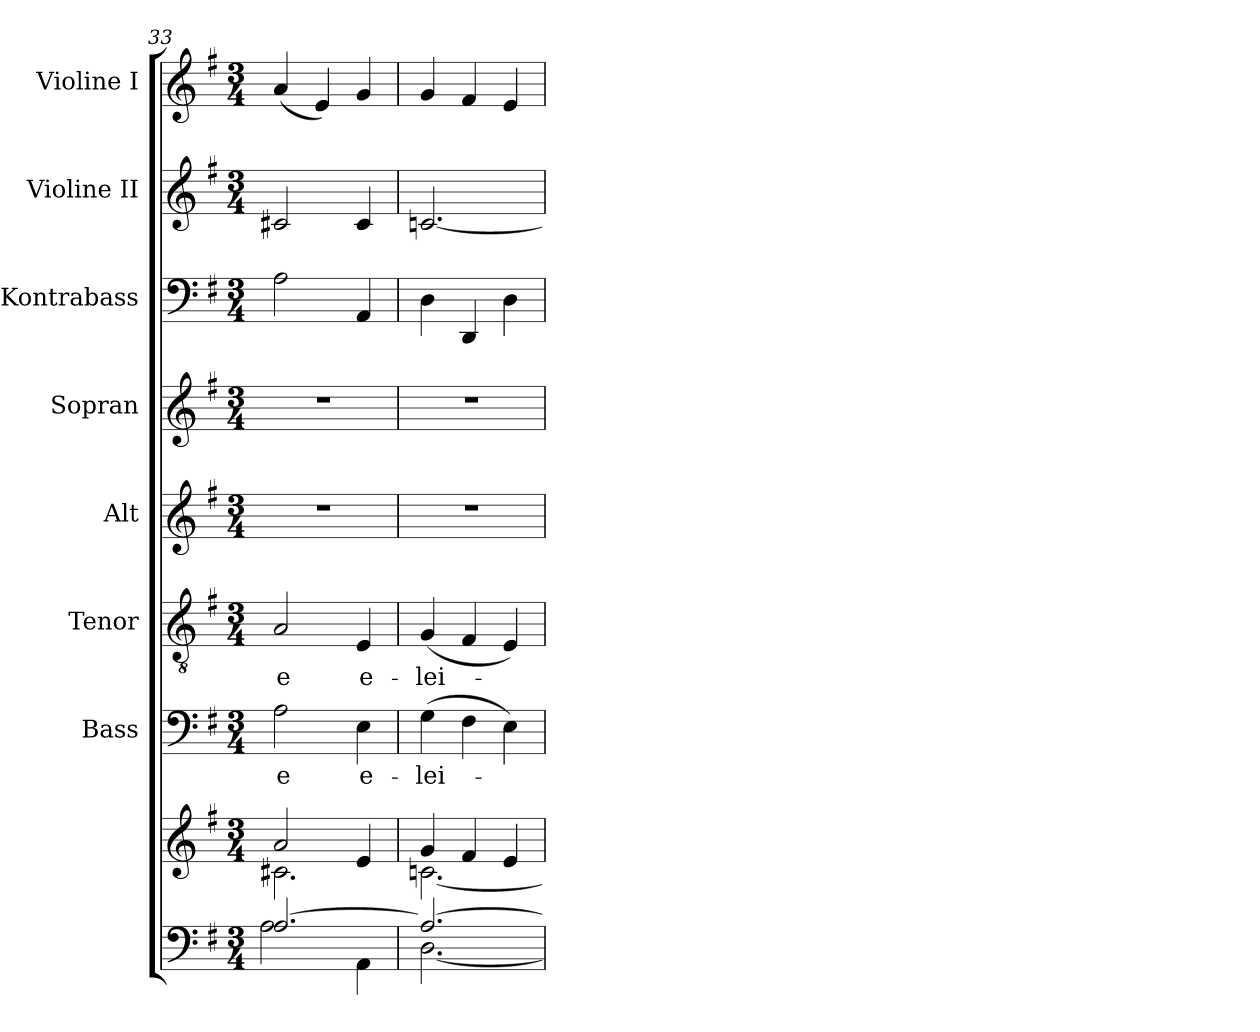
**kern	**kern	**kern	**text	**kern	**text	**kern	**kern	**kern	**kern	**kern
*part8	*part8	*part7	*part7	*part6	*part6	*part5	*part4	*part3	*part2	*part1
*staff9	*staff8	*staff7	*staff7	*staff6	*staff6	*staff5	*staff4	*staff3	*staff2	*staff1
*	*	*I"Bass	*	*I"Tenor	*	*I"Alt	*I"Sopran	*I"Kontrabass	*I"Violine II	*I"Violine I
*	*	*I'B.	*	*I'T.	*	*I'A.	*I'S.	*I'Kb.	*I'Vl. II	*I'Vl. I
!!LO:PB:g=z
*clefF4	*clefG2	*clefF4	*	*clefGv2	*	*clefG2	*clefG2	*clefF4	*clefG2	*clefG2
*	*	*	*	*	*	*	*	*ITrd7c12	*	*
*k[f#]	*k[f#]	*k[f#]	*	*k[f#]	*	*k[f#]	*k[f#]	*k[f#]	*k[f#]	*k[f#]
*G:	*G:	*G:	*	*G:	*	*G:	*G:	*G:	*G:	*G:
*M3/4	*M3/4	*M3/4	*	*M3/4	*	*M3/4	*M3/4	*M3/4	*M3/4	*M3/4
=33	=33	=33	=33	=33	=33	=33	=33	=33	=33	=33
*^	*^	*	*	*	*	*	*	*	*	*
!	!	!	!	!	!LO:LY:b	!	!LO:LY:b	!	!	!	!	!
[>2.A/	2A\	2a/	2.c#X\	2A\	-e	2A/	-e	2.r	2.r	2AA\	2c#X/	(<4a/
.	.	.	.	.	.	.	.	.	.	.	.	4e/)
!	!	!	!	!	!LO:LY:b	!	!LO:LY:b	!	!	!	!	!
.	4AA\	4e/	.	4E\	e-	4E/	e-	.	.	4AAA/	4c#/	4g/
=34	=34	=34	=34	=34	=34	=34	=34	=34	=34	=34	=34	=34
!	!	!	!	!	!LO:LY:b	!	!LO:LY:b	!	!	!	!	!
2.A/_	[<2.D\	4g/	[<2.cn\	(>4G\	-lei-	(<4G/	-lei-	2.r	2.r	4DD\	[2.cn/	4g/
.	.	4f#/	.	4F#\	.	4F#/	.	.	.	4DDD/	.	4f#/
.	.	4e/	.	4E\)	.	4E/)	.	.	.	4DD\	.	4e/
*v	*v	*	*	*	*	*	*	*	*	*	*	*
*	*v	*v	*	*	*	*	*	*	*	*	*
=	=	=	=	=	=	=	=	=	=	=
*-	*-	*-	*-	*-	*-	*-	*-	*-	*-	*-
